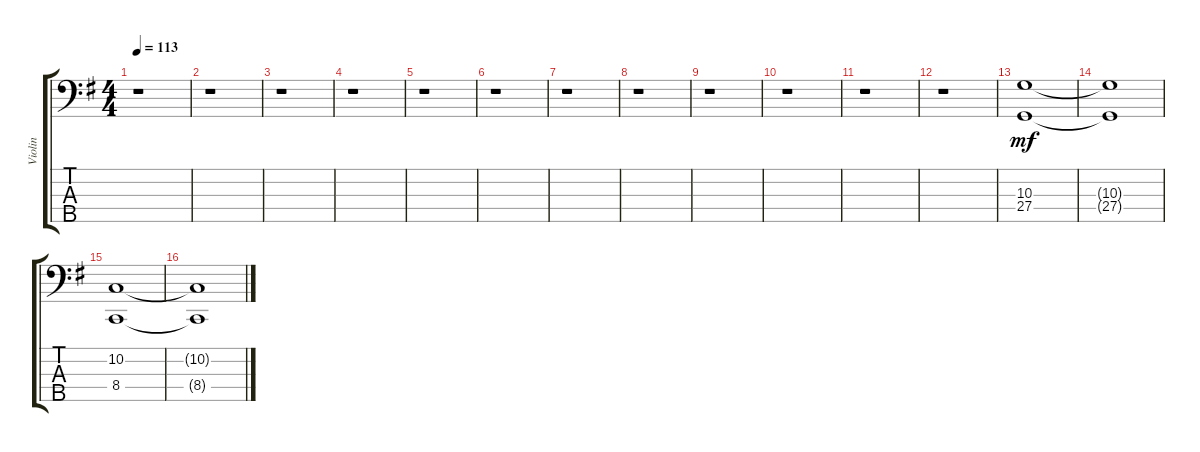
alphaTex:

\track ("Violin" "Violin") {instrument stringensemble1}
\staff {score tabs}
\tuning (G2 D2 A1 E1 B0) {hide}
\ts (4 4)
\tempo 113
\clef f4
\ks eminor
r.1{dy mf instrument stringensemble1} |
r.1 |
r.1 |
r.1 |
r.1 |
r.1 |
r.1 |
r.1 |
r.1 |
r.1 |
r.1 |
r.1 |
(10.3 27.4).1 |
(10.3{t} 27.4{t}).1 |
(10.2 8.4).1 |
(10.2{t} 8.4{t}).1
